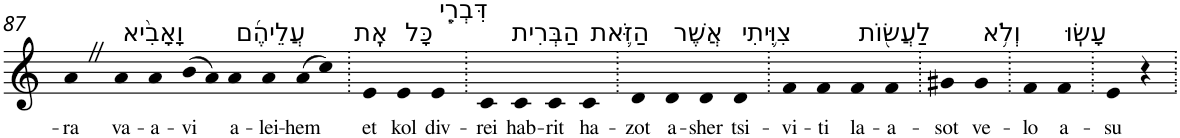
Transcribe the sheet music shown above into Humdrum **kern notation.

**kern	**text
*part1	*part1
*staff1	*staff1
*I"Piano	*
*I'Pno	*
!!LO:PB:g=z
*clefG2	*
*k[]	*
=87	=87
!	!LO:LY:b
4aZ	-ra
!LO:TX:a:t=וָאָבִ֨יא	!
!	!LO:LY:b
4a	va-
!	!LO:LY:b
4a	-a-
!	!LO:LY:b
(>8b	-vi
8a)	.
!LO:TX:a:t=עֲלֵיהֶ֜ם	!
!	!LO:LY:b
4a	a-
!	!LO:LY:b
4a	-lei-
!	!LO:LY:b
(>8a	-hem
8cc)	.
=88.	=88.
!LO:TX:a:t=אֶֽת	!
!	!LO:LY:b
4e	et
!LO:TX:a:t=כָּל	!
!	!LO:LY:b
4e	kol
!LO:TX:a:t=דִּבְרֵ֧י	!
!	!LO:LY:b
4e	div-
=89.	=89.
!	!LO:LY:b
4c	-rei
!LO:TX:a:t=הַבְּרִית	!
!	!LO:LY:b
4c	hab-
!	!LO:LY:b
4c	-rit
!LO:TX:a:t=הַזֹּ֛את	!
!	!LO:LY:b
4c	ha-
=90.	=90.
!	!LO:LY:b
4d	-zot
!LO:TX:a:t=אֲשֶׁר	!
!	!LO:LY:b
4d	a-
!	!LO:LY:b
4d	-sher
!LO:TX:a:t=צִוִּ֥יתִי	!
!	!LO:LY:b
4d	tsi-
=91.	=91.
!	!LO:LY:b
4f	-vi-
!	!LO:LY:b
4f	-ti
!LO:TX:a:t=לַעֲשׂ֖וֹת	!
!	!LO:LY:b
4f	la-
!	!LO:LY:b
4f	-a-
=92.	=92.
!	!LO:LY:b
4g#X	-sot
!LO:TX:a:t=וְלֹ֥א	!
!	!LO:LY:b
4g#	ve-
=93.	=93.
!	!LO:LY:b
4f	-lo
!LO:TX:a:t=עָשֽׂוּ	!
!	!LO:LY:b
4f	a-
=94.	=94.
!	!LO:LY:b
4e	-su
4r	.
=.	=.
*-	*-
